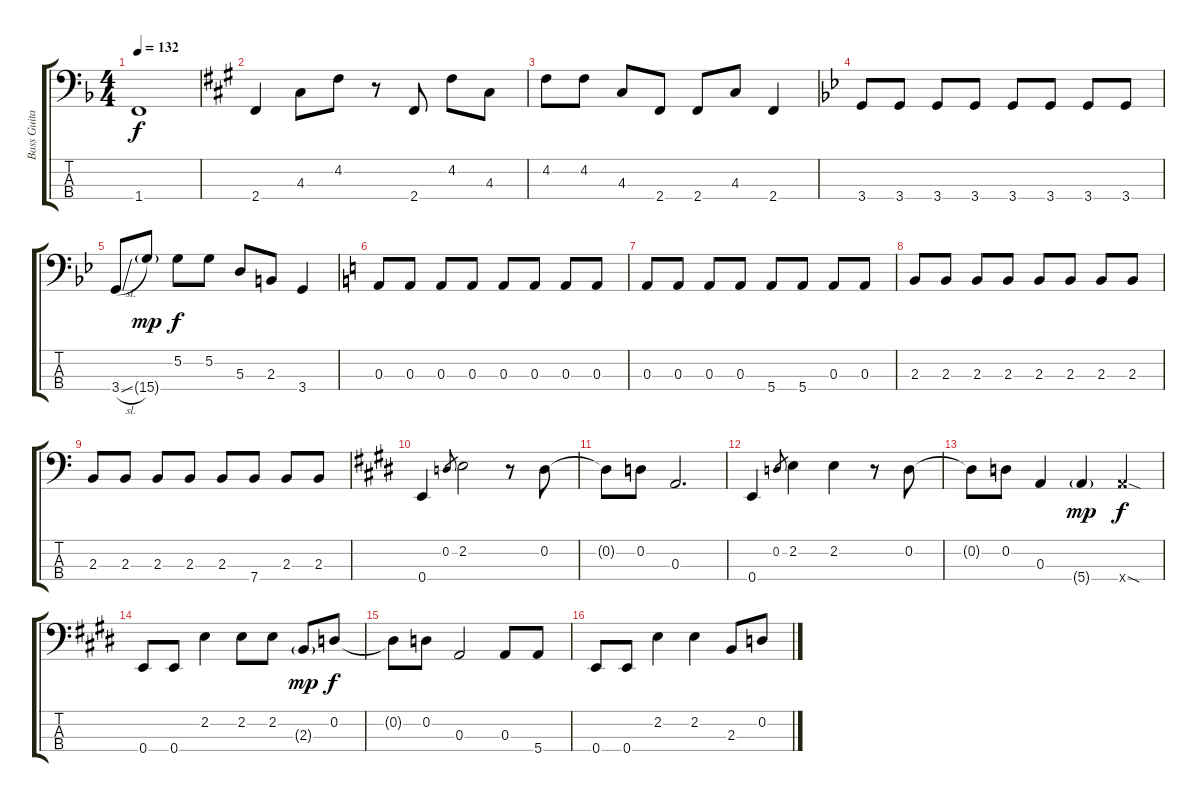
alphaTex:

\track ("Bass Guitar" "Bass Guita") {instrument electricbasspick}
\staff {score tabs}
\tuning (G2 D2 A1 E1) {hide}
\ts (4 4)
\tempo 132
\clef f4
\ks f
1.4{t}.1{dy f} |
\ks f#minor
2.4.4 4.3.8 4.2.8 r.8 2.4.8 4.2.8 4.3.8 |
4.2.8 4.2.8 4.3.8 2.4.8 2.4.8 4.3.8 2.4.4 |
\ks gminor
3.4.8 3.4.8 3.4.8 3.4.8 3.4.8 3.4.8 3.4.8 3.4.8 |
3.4{sl}.8 15.4{g}.8{dy mp} 5.2.8{dy f} 5.2.8 5.3.8 2.3.8 3.4.4 |
\ks aminor
0.3.8 0.3.8 0.3.8 0.3.8 0.3.8 0.3.8 0.3.8 0.3.8 |
0.3.8 0.3.8 0.3.8 0.3.8 5.4.8 5.4.8 0.3.8 0.3.8 |
2.3.8 2.3.8 2.3.8 2.3.8 2.3.8 2.3.8 2.3.8 2.3.8 |
2.3.8 2.3.8 2.3.8 2.3.8 2.3.8 7.4.8 2.3.8 2.3.8 |
\ks e
0.4.4 0.2.8{gr} 2.2.2 r.8 0.2.8 |
0.2{t}.8 0.2.8 0.3.2{d} |
0.4.4 0.2.8{gr} 2.2.4 2.2.4 r.8 0.2.8 |
0.2{t}.8 0.2.8 0.3.4 5.4{g}.4{dy mp} 5.4{sod x}.4{dy f} |
0.4.8 0.4.8 2.2.4 2.2.8 2.2.8 2.3{g}.8{dy mp} 0.2.8{dy f} |
0.2{t}.8 0.2.8 0.3.2 0.3.8 5.4.8 |
0.4.8 0.4.8 2.2.4 2.2.4 2.3.8 0.2.8
